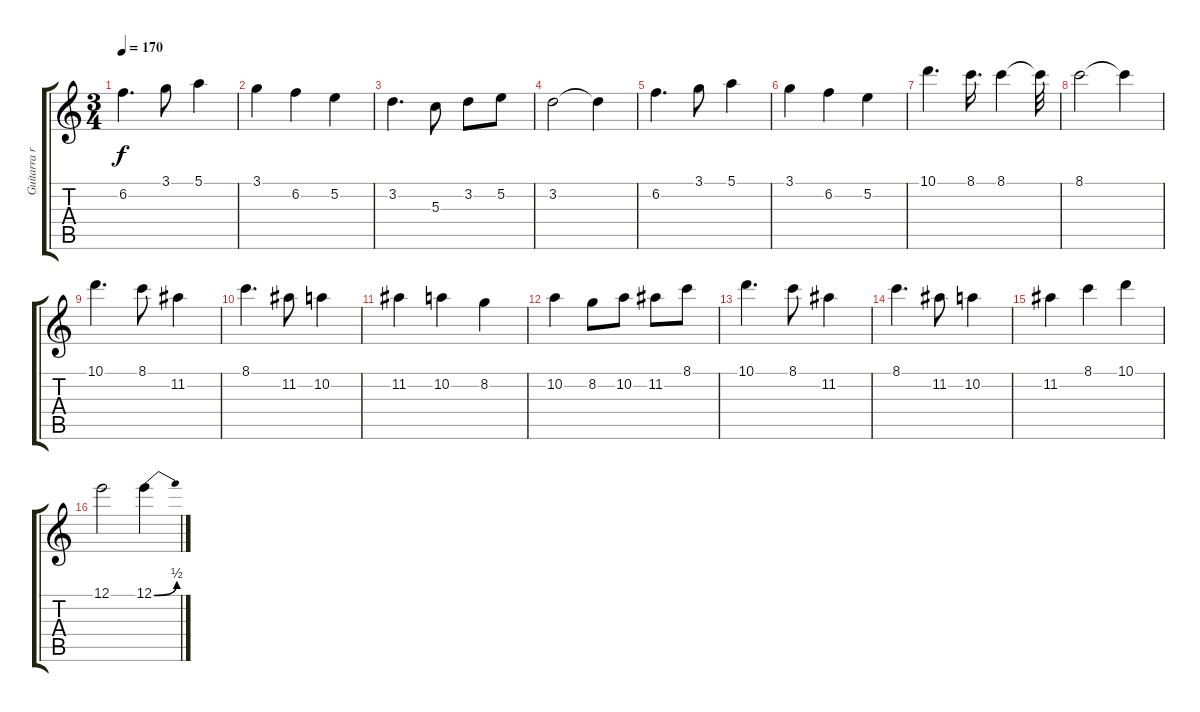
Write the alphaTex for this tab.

\track ("Guitarra rítmica" "Guitarra r") {instrument acousticguitarsteel}
\staff {score tabs}
\tuning (E4 B3 G3 D3 A2 E2) {hide}
\ts (3 4)
\section ("" "")
\tempo 170
\clef g2
\ks c
6.2.4{d dy f} 3.1.8 5.1.4 |
3.1.4 6.2.4 5.2.4 |
3.2.4{d} 5.3.8 3.2.8 5.2.8 |
3.2.2 3.2{t}.4 |
6.2.4{d} 3.1.8 5.1.4 |
3.1.4 6.2.4 5.2.4 |
10.1.4{d} 8.1.16{d} 8.1.4 8.1{t}.32 |
8.1.2 8.1{t}.4 |
10.1.4{d} 8.1.8 11.2.4 |
8.1.4{d} 11.2.8 10.2.4 |
11.2.4 10.2.4 8.2.4 |
10.2.4 8.2.8 10.2.8 11.2.8 8.1.8 |
10.1.4{d} 8.1.8 11.2.4 |
8.1.4{d} 11.2.8 10.2.4 |
11.2.4 8.1.4 10.1.4 |
12.1.2 12.1{be (bend 0 0 60 2)}.4
